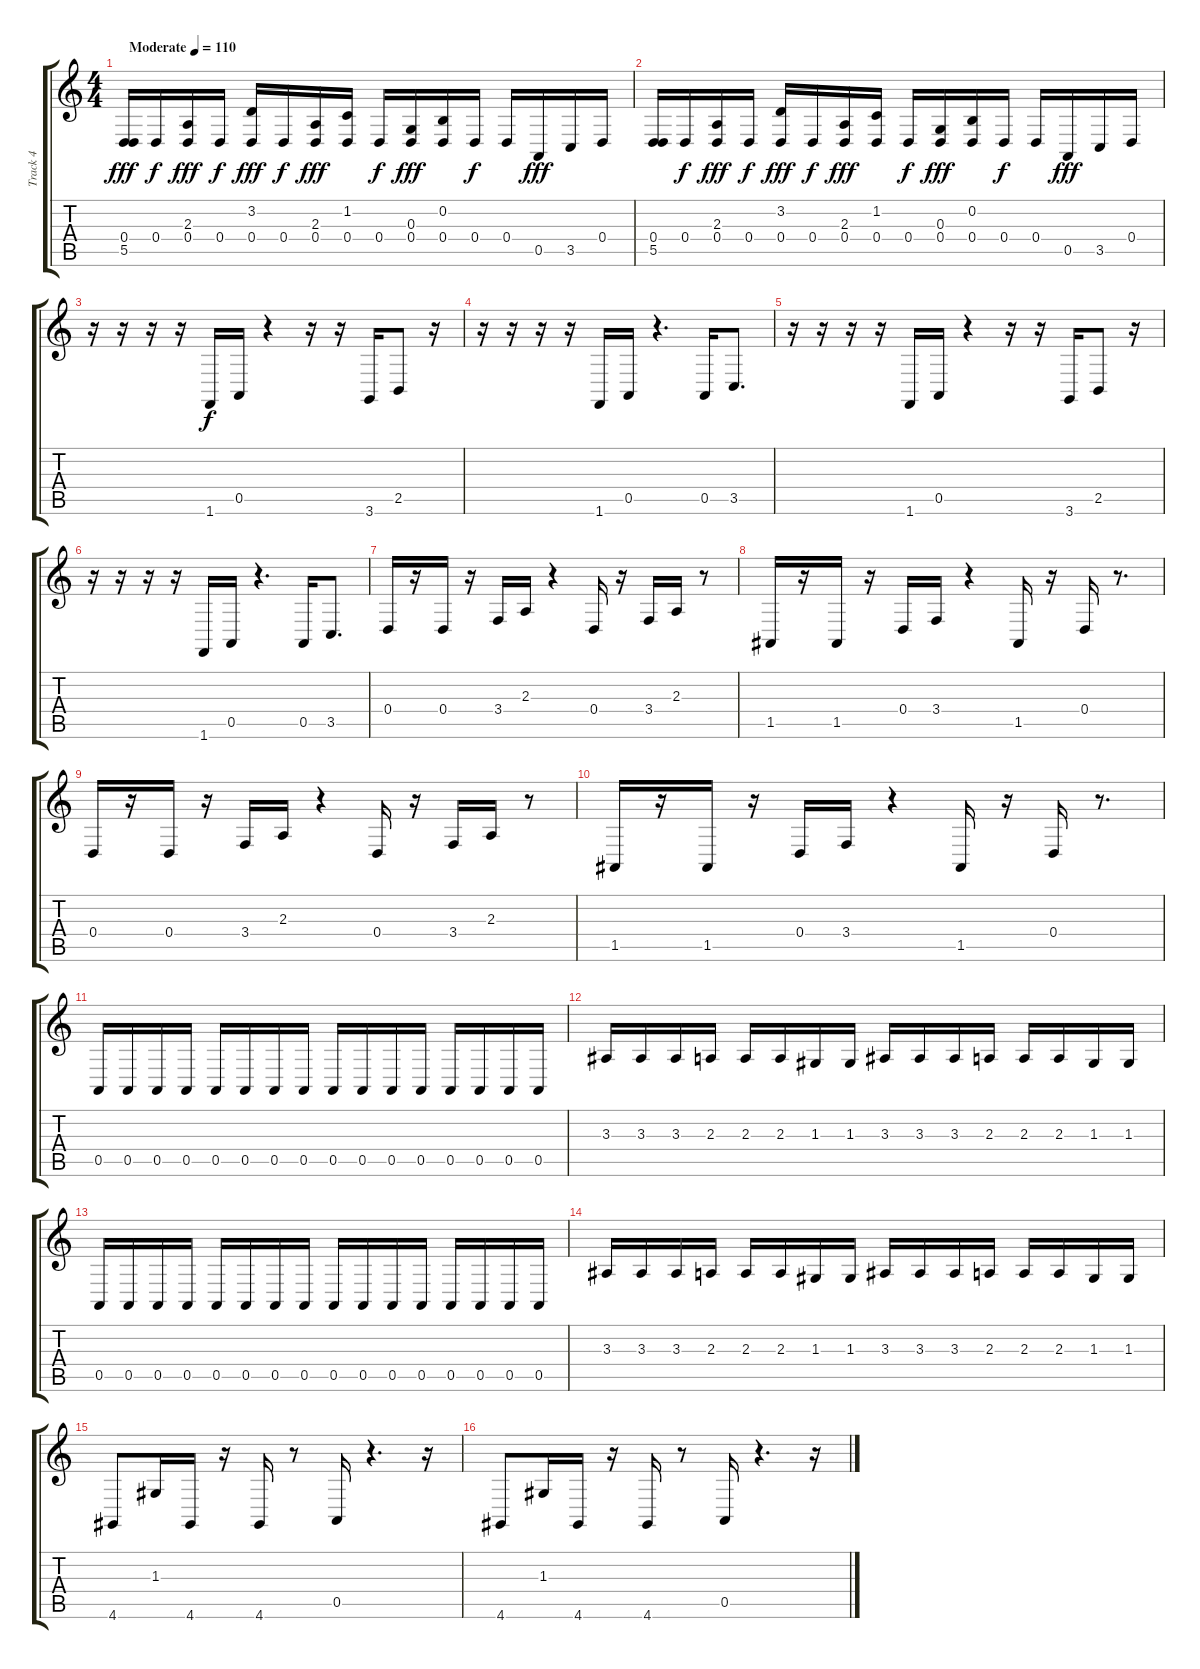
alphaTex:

\track ("Track 4" "Track 4") {instrument acousticgrandpiano}
\staff {score tabs}
\tuning (E4 B3 G3 D3 A2 E2) {hide}
\ts (4 4)
\tempo (110 "Moderate")
\clef g2
\ks c
(0.4 5.5).16{dy fff instrument acousticgrandpiano} 0.4.16{dy f} (2.3 0.4).16{dy fff} 0.4.16{dy f} (3.2 0.4).16{dy fff} 0.4.16{dy f} (2.3 0.4).16{dy fff} (1.2 0.4).16 0.4.16{dy f} (0.3 0.4).16{dy fff} (0.2 0.4).16 0.4.16{dy f} 0.4.16 0.5.16{dy fff} 3.5.16 0.4.16 |
(0.4 5.5).16 0.4.16{dy f} (2.3 0.4).16{dy fff} 0.4.16{dy f} (3.2 0.4).16{dy fff} 0.4.16{dy f} (2.3 0.4).16{dy fff} (1.2 0.4).16 0.4.16{dy f} (0.3 0.4).16{dy fff} (0.2 0.4).16 0.4.16{dy f} 0.4.16 0.5.16{dy fff} 3.5.16 0.4.16 |
r.16 r.16 r.16 r.16 1.6.16{dy f} 0.5.16 r.4 r.16 r.16 3.6.16 2.5.8 r.16 |
r.16 r.16 r.16 r.16 1.6.16 0.5.16 r.4{d} 0.5.16 3.5.8{d} |
r.16 r.16 r.16 r.16 1.6.16 0.5.16 r.4 r.16 r.16 3.6.16 2.5.8 r.16 |
r.16 r.16 r.16 r.16 1.6.16 0.5.16 r.4{d} 0.5.16 3.5.8{d} |
0.4.16 r.16 0.4.16 r.16 3.4.16 2.3.16 r.4 0.4.16 r.16 3.4.16 2.3.16 r.8 |
1.5.16 r.16 1.5.16 r.16 0.4.16 3.4.16 r.4 1.5.16 r.16 0.4.16 r.8{d} |
0.4.16 r.16 0.4.16 r.16 3.4.16 2.3.16 r.4 0.4.16 r.16 3.4.16 2.3.16 r.8 |
1.5.16 r.16 1.5.16 r.16 0.4.16 3.4.16 r.4 1.5.16 r.16 0.4.16 r.8{d} |
0.5.16 0.5.16 0.5.16 0.5.16 0.5.16 0.5.16 0.5.16 0.5.16 0.5.16 0.5.16 0.5.16 0.5.16 0.5.16 0.5.16 0.5.16 0.5.16 |
3.3.16 3.3.16 3.3.16 2.3.16 2.3.16 2.3.16 1.3.16 1.3.16 3.3.16 3.3.16 3.3.16 2.3.16 2.3.16 2.3.16 1.3.16 1.3.16 |
0.5.16 0.5.16 0.5.16 0.5.16 0.5.16 0.5.16 0.5.16 0.5.16 0.5.16 0.5.16 0.5.16 0.5.16 0.5.16 0.5.16 0.5.16 0.5.16 |
3.3.16 3.3.16 3.3.16 2.3.16 2.3.16 2.3.16 1.3.16 1.3.16 3.3.16 3.3.16 3.3.16 2.3.16 2.3.16 2.3.16 1.3.16 1.3.16 |
4.6.8 1.3.16 4.6.16 r.16 4.6.16 r.8 0.5.16 r.4{d} r.16 |
4.6.8 1.3.16 4.6.16 r.16 4.6.16 r.8 0.5.16 r.4{d} r.16
